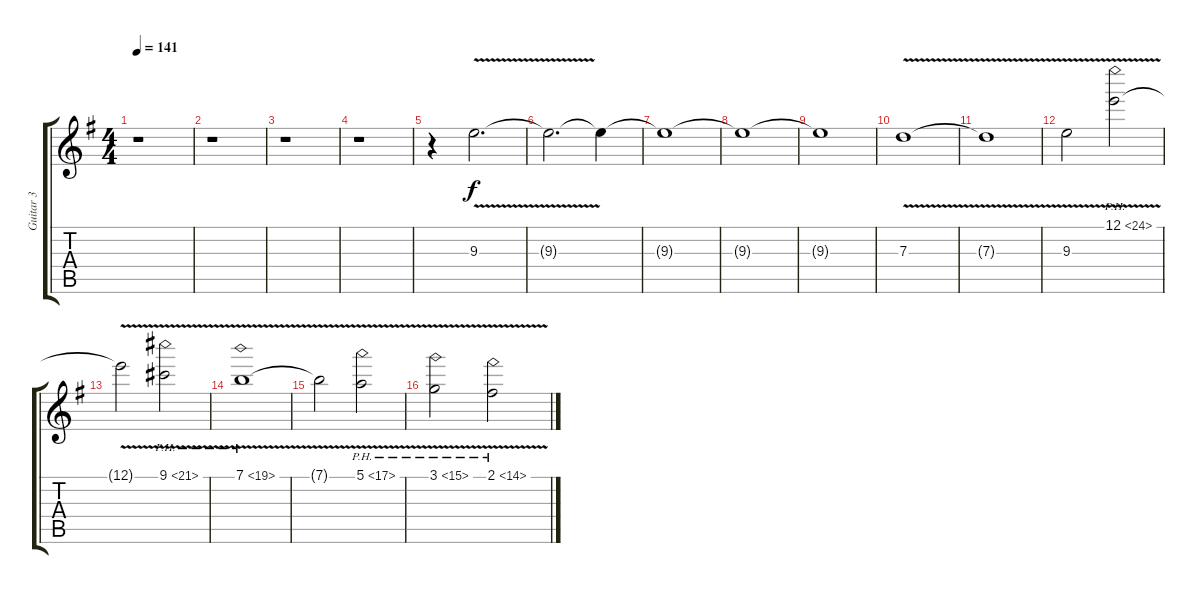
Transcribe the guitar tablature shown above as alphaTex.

\track ("Guitar 3" "Guitar 3") {instrument distortionguitar}
\staff {score tabs}
\tuning (E4 B3 G3 D3 A2 E2) {hide}
\ts (4 4)
\tempo 141
\clef g2
\ks eminor
r.1{dy f} |
r.1 |
r.1 |
r.1 |
r.4 9.3{v}.2{d} |
9.3{t}.2{d} 9.3{t}.4 |
9.3{t}.1 |
9.3{t}.1 |
9.3{t}.1 |
7.3{v}.1 |
7.3{t}.1 |
9.3{v}.2 12.1{ph 12 v}.2 |
12.1{t}.2 9.1{ph 12 v}.2 |
7.1{ph 12 v}.1 |
7.1{t}.2 5.1{ph 12 v}.2 |
3.1{ph 12 v}.2 2.1{ph 12 v}.2
